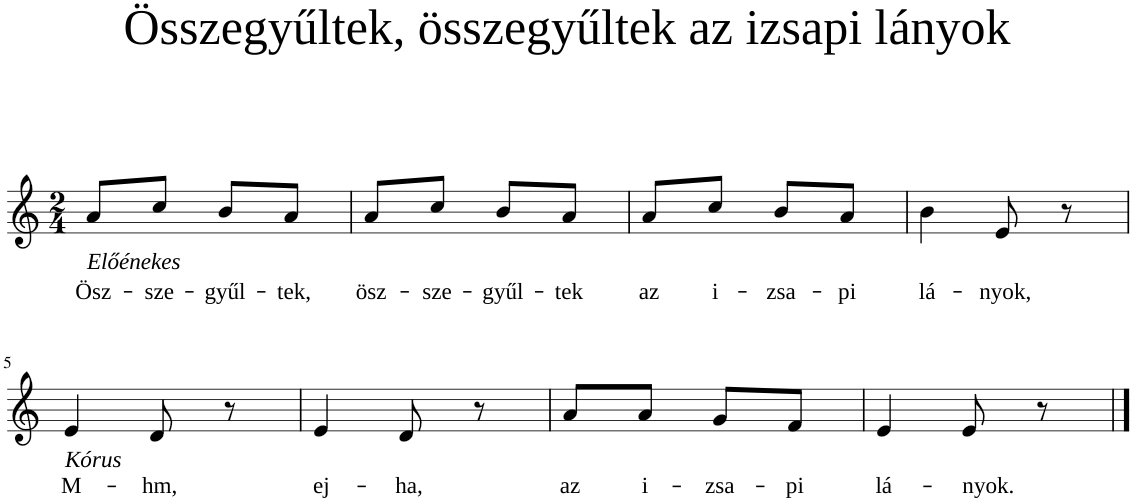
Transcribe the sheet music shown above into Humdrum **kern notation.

**kern	**text
*part1	*part1
*staff1	*staff1
*I"Piano	*
*I'Pno	*
*clefG2	*
*k[]	*
*M2/4	*
=1	=1
!LO:TX:b:i:t=Előénekes	!
!	!LO:LY:b
8a/L	Ösz-
!	!LO:LY:b
8cc/J	-sze-
!	!LO:LY:b
8b/L	-gyűl-
!	!LO:LY:b
8a/J	-tek,
=2	=2
!	!LO:LY:b
8a/L	ösz-
!	!LO:LY:b
8cc/J	-sze-
!	!LO:LY:b
8b/L	-gyűl-
!	!LO:LY:b
8a/J	-tek
=3	=3
!	!LO:LY:b
8a/L	az
!	!LO:LY:b
8cc/J	i-
!	!LO:LY:b
8b/L	-zsa-
!	!LO:LY:b
8a/J	-pi
=4	=4
!	!LO:LY:b
4b\	lá-
!	!LO:LY:b
8e/	-nyok,
8r	.
!!LO:LB:g=z
=5	=5
!LO:TX:b:i:t=Kórus	!
!	!LO:LY:b
4e/	M-
!	!LO:LY:b
8d/	-hm,
8r	.
=6	=6
!	!LO:LY:b
4e/	ej-
!	!LO:LY:b
8d/	-ha,
8r	.
=7	=7
!	!LO:LY:b
8a/L	az
!	!LO:LY:b
8a/J	i-
!	!LO:LY:b
8g/L	-zsa-
!	!LO:LY:b
8f/J	-pi
=8	=8
!	!LO:LY:b
4e/	lá-
!	!LO:LY:b
8e/	-nyok.-
8r	.
==	==
*-	*-
